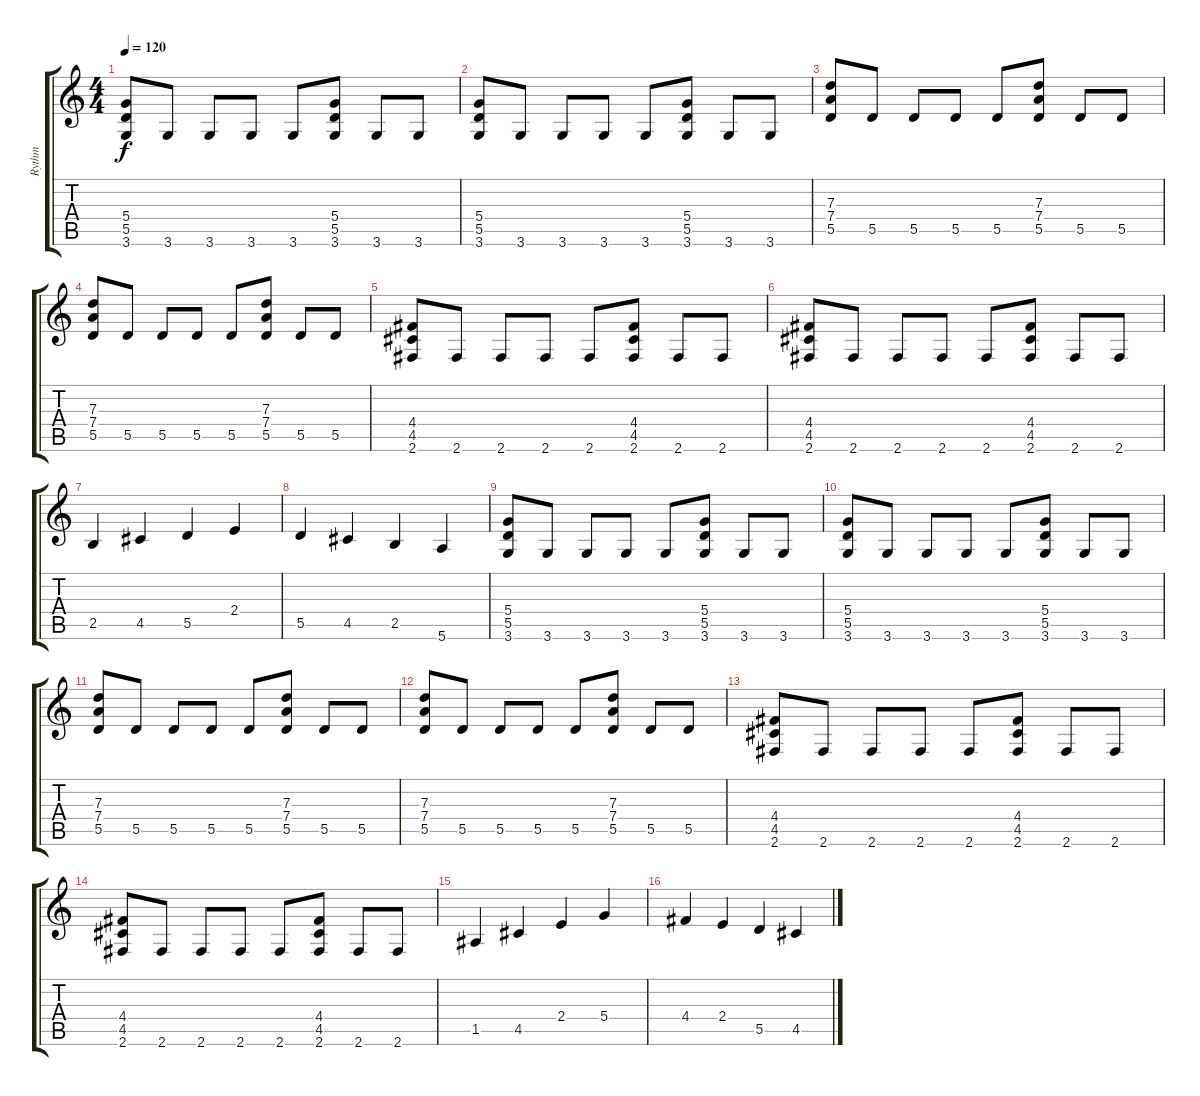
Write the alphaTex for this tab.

\track ("Rythm" "Rythm") {instrument distortionguitar}
\staff {score tabs}
\tuning (E4 B3 G3 D3 A2 E2) {hide}
\ts (4 4)
\tempo 120
\clef g2
\ks c
(5.4 5.5 3.6).8{dy f} 3.6.8 3.6.8 3.6.8 3.6.8 (5.4 5.5 3.6).8 3.6.8 3.6.8 |
(5.4 5.5 3.6).8 3.6.8 3.6.8 3.6.8 3.6.8 (5.4 5.5 3.6).8 3.6.8 3.6.8 |
(7.3 7.4 5.5).8 5.5.8 5.5.8 5.5.8 5.5.8 (7.3 7.4 5.5).8 5.5.8 5.5.8 |
(7.3 7.4 5.5).8 5.5.8 5.5.8 5.5.8 5.5.8 (7.3 7.4 5.5).8 5.5.8 5.5.8 |
(4.4 4.5 2.6).8 2.6.8 2.6.8 2.6.8 2.6.8 (4.4 4.5 2.6).8 2.6.8 2.6.8 |
(4.4 4.5 2.6).8 2.6.8 2.6.8 2.6.8 2.6.8 (4.4 4.5 2.6).8 2.6.8 2.6.8 |
2.5.4 4.5.4 5.5.4 2.4.4 |
5.5.4 4.5.4 2.5.4 5.6.4 |
(5.4 5.5 3.6).8 3.6.8 3.6.8 3.6.8 3.6.8 (5.4 5.5 3.6).8 3.6.8 3.6.8 |
(5.4 5.5 3.6).8 3.6.8 3.6.8 3.6.8 3.6.8 (5.4 5.5 3.6).8 3.6.8 3.6.8 |
(7.3 7.4 5.5).8 5.5.8 5.5.8 5.5.8 5.5.8 (7.3 7.4 5.5).8 5.5.8 5.5.8 |
(7.3 7.4 5.5).8 5.5.8 5.5.8 5.5.8 5.5.8 (7.3 7.4 5.5).8 5.5.8 5.5.8 |
(4.4 4.5 2.6).8 2.6.8 2.6.8 2.6.8 2.6.8 (4.4 4.5 2.6).8 2.6.8 2.6.8 |
(4.4 4.5 2.6).8 2.6.8 2.6.8 2.6.8 2.6.8 (4.4 4.5 2.6).8 2.6.8 2.6.8 |
1.5.4 4.5.4 2.4.4 5.4.4 |
4.4.4 2.4.4 5.5.4 4.5.4
